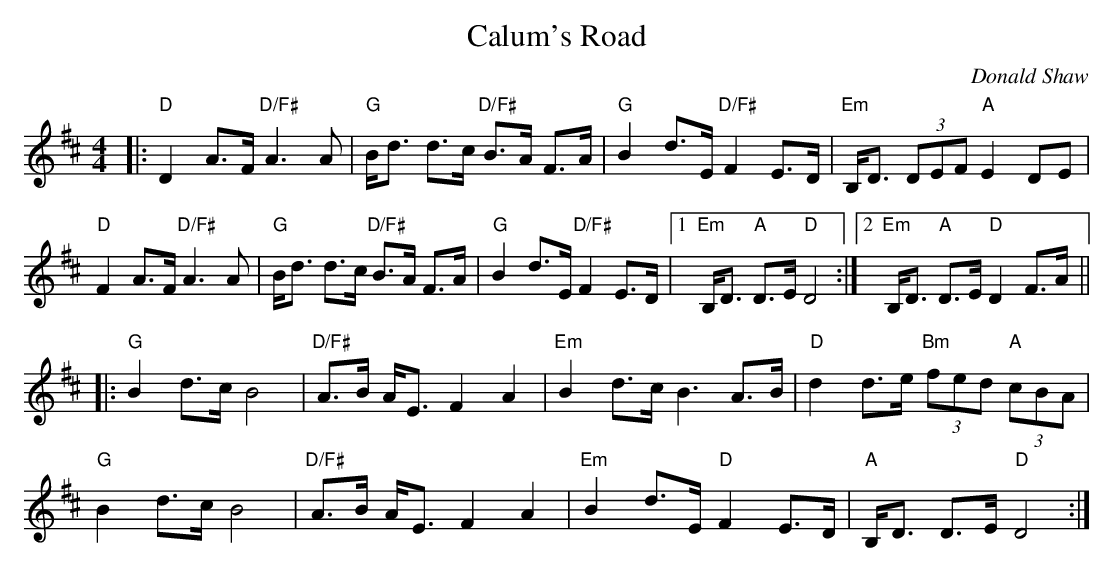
X:1
T: Calum's Road
C: Donald Shaw
M: 4/4
L: 1/8
K: Dmaj
|:"D"D2 A>F "D/F#"A3A | "G"B<d d>c "D/F#"B>A F>A |"G"B2 d>E "D/F#"F2 E>D | "Em"B,<D (3DEF "A"E2 DE |
"D"F2 A>F "D/F#"A3A | "G"B<d d>c "D/F#"B>A F>A |"G"B2 d>E "D/F#"F2 E>D |1 "Em"B,<D "A"D>E "D"D4 :|2 "Em"B,<D "A"D>E "D"D2F>A ||
|: "G"B2d>c B4 | "D/F#"A>B A<E F2 A2 |"Em"B2d>c B3 A>B | "D"d2d>e "Bm"(3fed "A"(3cBA |
"G"B2d>c B4 | "D/F#"A>B A<E F2 A2 |"Em"B2 d>E "D"F2 E>D | "A"B,<D D>E "D"D4 :|
